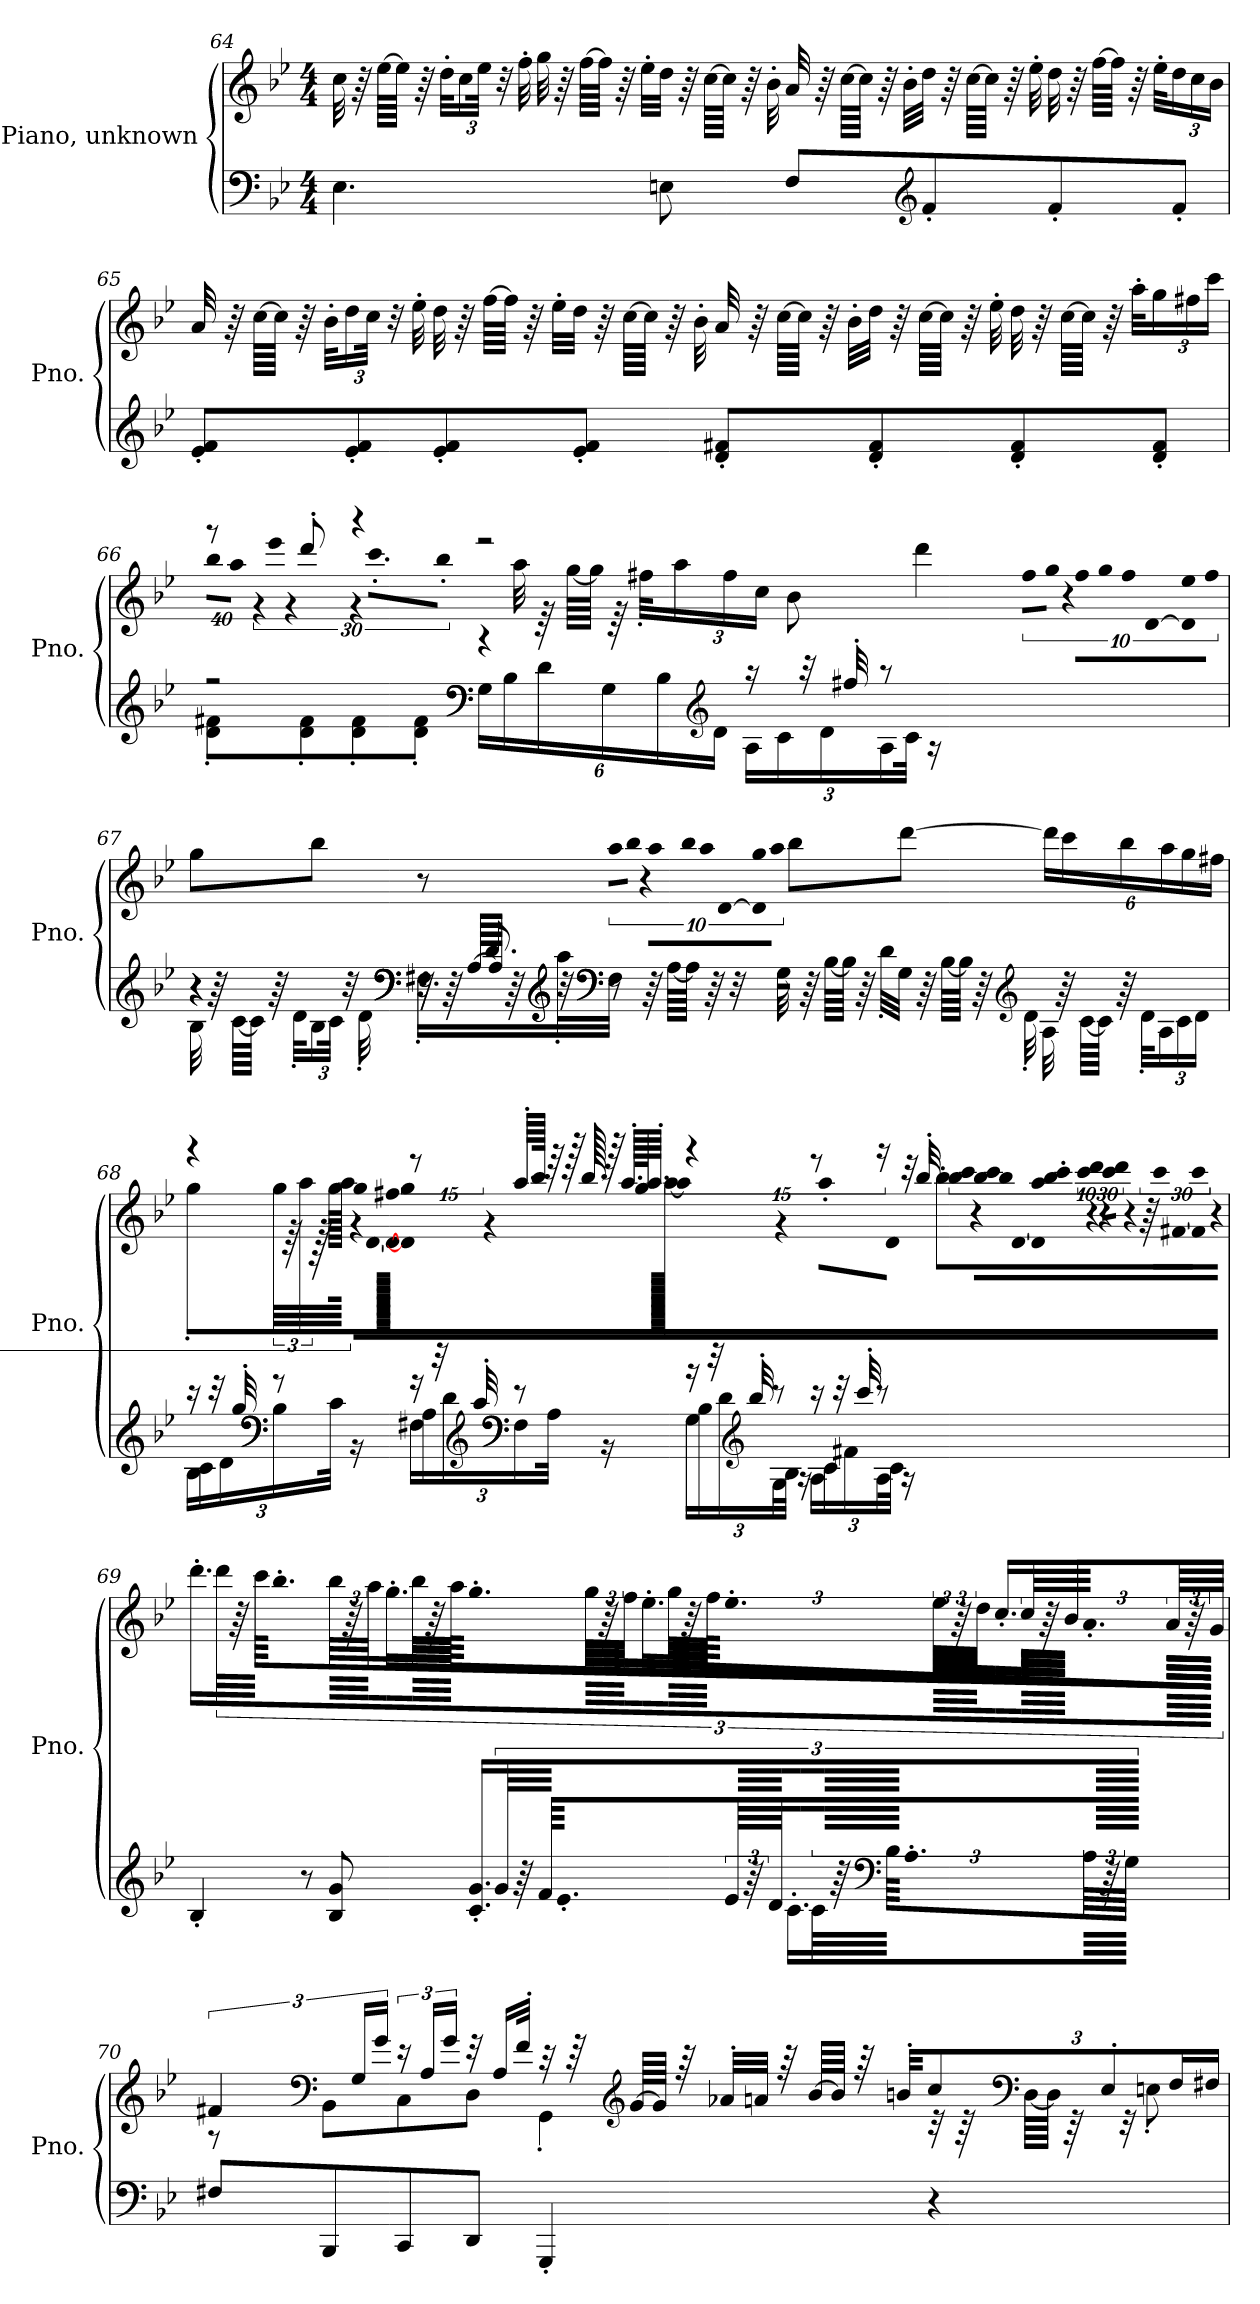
**kern	**kern
*part1	*part1
*staff2	*staff1
*I"Piano, unknown	*
*I'Pno.	*
!!LO:LB:g=z
*clefF4	*clefG2
*k[b-e-]	*k[b-e-]
*M4/4	*M4/4
=64	=64
4.E-\	32cc\
.	64r
.	[64ee-\LLLL
.	64ee-\JJJJ]
.	64r
.	32dd'\KLL
*	*Xbrackettup
.	24cc\
.	48ee-\JJk
.	32r
.	32ff'\
.	32gg\
.	64r
.	[64ff\LLLL
.	64ff\JJJJ]
.	64r
.	32ee-'\LLL
8En\	32dd\JJJ
.	64r
.	[64cc\LLLL
.	64cc\JJJJ]
.	64r
.	32b-'\
8F/L	32a/
.	64r
.	[64cc\LLLL
.	64cc\JJJJ]
.	64r
.	32b-'\LLL
*clefG2	*
8f'/	32dd\JJJ
.	64r
.	[64cc\LLLL
.	64cc\JJJJ]
.	64r
.	32ee-'\
8f'/	32dd\
.	64r
.	[64ff\LLLL
.	64ff\JJJJ]
.	64r
.	32ee-'\KLL
8f'/J	24dd\
.	24cc\
.	24b-\JJ
!!LO:PB:g=z
=65	=65
8e-/' 8f/'L	32a/
.	64r
.	[64cc\LLLL
.	64cc\JJJJ]
.	64r
.	32b-'\KLL
8e-/' 8f/'	24dd\
.	48cc\JJk
.	32r
.	32ee-'\
8e-/' 8f/'	32dd\
.	64r
.	[64ff\LLLL
.	64ff\JJJJ]
.	64r
.	32ee-'\LLL
8e-/' 8f/'J	32dd\JJJ
.	64r
.	[64cc\LLLL
.	64cc\JJJJ]
.	64r
.	32b-'\
8d/' 8f#X/'L	32a/
.	64r
.	[64cc\LLLL
.	64cc\JJJJ]
.	64r
.	32b-'\LLL
8d/' 8f#/'	32dd\JJJ
.	64r
.	[64cc\LLLL
.	64cc\JJJJ]
.	64r
.	32ee-'\
8d/' 8f#/'	32dd\
.	64r
.	[64cc\LLLL
.	64cc\JJJJ]
.	64r
.	32aa'\KLL
8d/' 8f#/'J	24gg\
.	24ff#X\
.	24ccc\JJ
!!LO:LB:g=z
=66	=66
*^	*^
*	*	*	*brackettup
!	!	!	!LO:N:vis=32
2r	8d\' 8f#X\'L	8r	640%23bb-\LLL
!	!	!	!LO:N:vis=32
.	.	.	640%23aa\JJJ
!	!	!	!LO:N:vis=64
.	.	.	960%17r
!	!	!	!LO:N:vis=64
.	.	.	960%17eee-\
!	!	!	!LO:N:vis=32
.	.	.	640%23r
.	8d\' 8f#\'	8ddd'/	.
!	!	!	!LO:N:vis=64
.	.	.	960%17r
!	!	!	!LO:N:vis=32.
.	.	.	1920%103ccc'\LLL
!	!	!	!LO:N:vis=32
.	.	.	640%23bb-'\JJJ
.	8d\' 8f#\'	4r	.
.	.	.	32aa\
.	.	.	64r
.	.	.	[64gg\LLLL
.	.	.	64gg\JJJJ]
.	.	.	64r
.	.	.	32ff#X'\KLL
.	8d\' 8f#\'J	.	.
*	*	*	*Xbrackettup
.	.	.	24aa\
.	.	.	24ff#\
.	.	.	24cc\JJ
*clefF4	*	*	*
*	*Xbrackettup	*	*
4r	24G\LL	2r	.
.	.	.	8b-\
.	24B-\	.	.
.	24d\	.	.
.	24G\	.	.
.	.	.	4ddd\
.	24B-\	.	.
*clefG2	*	*	*
.	24d\JJ	.	.
16r	24A\LL	.	.
.	24c\	.	.
32r	.	.	.
.	24d\	.	.
32ff#X'/	.	.	.
8r	24A\	.	.
*	*	*	*brackettup
!	!	!	!LO:N:vis=64
.	.	.	640%9ff#\LLLL
!	!	!	!LO:N:vis=64
.	.	.	640%9gg\JJJJ
!	!	!	!LO:N:vis=64
.	.	.	640%9r
.	48c\JJk	.	.
!	!	!	!LO:N:vis=64
.	.	.	640%9ff#\LLLL
!	!	!	!LO:N:vis=64
.	.	.	640%9gg\
.	16r	.	.
!	!	!	!LO:N:vis=64
.	.	.	640%9ff#\
!	!	!	!LO:N:vis=64
.	.	.	[640%9d\
!	!	!	!LO:N:vis=64
.	.	.	640%9d\] 640%9ee-\
!	!	!	!LO:N:vis=64
.	.	.	640%9ff#\JJJJ
480ryy	480ryy	480ryy	.
*	*	*v	*v
!!LO:LB:g=z
=67	=67	=67
*	*^	*
4r	32B-\	4r	8gg\L
.	64r	.	.
.	[64c\LLLL	.	.
.	64c\JJJJ]	.	.
.	64r	.	.
.	32d'\KLL	.	.
.	24B-\	.	8bb-\J
.	48c\JJk	.	.
.	32r	.	.
.	32d'\	.	.
*clefF4	*	*	*
16r	16.F#X'\LL	32r	8r
.	.	64r	.
.	.	[64A/LLLL	.
8.d'/	.	64A/JJJJ]	.
.	.	64r	.
*clefG2	*	*	*
.	32aa'\L	32r	.
*clefF4	*	*	*
!	!	!	!LO:N:vis=64
.	32F#\JJJ	8r	640%9aa\LLLL
!	!	!	!LO:N:vis=64
.	.	.	640%9bb-\JJJJ
!	!	!	!LO:N:vis=64
.	.	.	640%9r
.	64r	.	.
!	!	!	!LO:N:vis=64
.	.	.	640%9aa\LLLL
.	[64A\LLLL	.	.
!	!	!	!LO:N:vis=64
.	.	.	640%9bb-\
.	64A\JJJJ]	.	.
!	!	!	!LO:N:vis=64
.	.	.	640%9aa\
.	64r	.	.
!	!	!	!LO:N:vis=64
.	.	.	[640%9d\
.	32r	.	.
!	!	!	!LO:N:vis=64
.	.	.	640%9d\] 640%9gg\
!	!	!	!LO:N:vis=64
.	.	.	640%9aa\JJJJ
2r	32G\	2r	.
.	.	.	8bb-\L
.	64r	.	.
.	[64B-\LLLL	.	.
.	64B-\JJJJ]	.	.
.	64r	.	.
.	32d'\LLL	.	.
.	32G\JJJ	.	.
.	.	.	[8ddd\J
.	64r	.	.
.	[64B-\LLLL	.	.
.	64B-\JJJJ]	.	.
.	64r	.	.
*clefG2	*	*	*
.	32d'\	.	.
.	32A\	.	.
*	*	*	*Xbrackettup
.	.	.	24ddd\LL]
.	64r	.	.
.	.	.	24ccc\
.	[64c\LLLL	.	.
.	64c\JJJJ]	.	.
.	64r	.	.
.	.	.	24bb-\
.	32d'\KLL	.	.
.	24A\	.	.
.	.	.	24aa\
.	24c\	.	.
.	.	.	24gg\
.	24d\JJ	.	.
.	.	.	24ff#X\JJ
640ryy	640ryy	640ryy	.
*	*v	*v	*
!!LO:LB:g=z
=68	=68	=68
*	*	*^
16r	24B-\LL	4r	8gg'\L
.	24c\	.	.
32r	.	.	.
.	24d\	.	.
32gg'/	.	.	.
*clefF4	*	*	*
*	*	*	*brackettup
8r	24B-\	.	96gg\Jkkk
.	.	.	96r
.	.	.	96aa\
.	.	.	128r
.	.	.	64gg\LLLL
.	48c\JJk	.	.
.	.	.	128aa\JJJJk
!	!	!	!LO:N:vis=128
.	16r	.	1920%17r
!	!	!	!LO:N:vis=256
.	.	.	1920%17gg\LLLLL
!	!	!	!LO:N:vis=256
.	.	.	[1920%17d\J
!	!	!	!LO:N:vis=64
.	.	.	960%17d\_ 960%17ff#X\
.	.	.	1920ryy
!	!	!	!LO:N:vis=256
.	.	.	1920%17d\] 1920%17gg\JJJJk
!	!	!	!LO:N:vis=128
.	.	.	1920%17r
16r	24F#X\LL	8r	[1920aa\
.	.	.	640%53aa\]
.	24A\	.	.
32r	.	.	.
.	24d\	.	12r
*clefG2	*	*	*
32aa'/	.	.	.
*clefF4	*	*	*
8r	24F#\	64.aa'/LLLL	.
.	.	128bb-/JJJJk	.
.	.	64r	.
.	48A\JJk	.	24aa'\LL
.	.	128r	.
.	.	128bb-/	.
.	16r	128r	.
.	.	64.aa'/LLLL	.
.	.	.	24d\JJ
.	.	128gg/K	.
.	.	64.aa'/JJJJ	.
16r	24G\LL	4r	8bb-'\L
.	24B-\	.	.
32r	.	.	.
.	24d\	.	.
*clefG2	*	*	*
32bb-'/	.	.	.
!	!	!	!LO:N:vis=64
8r	24G\	.	640%9bb-\LLL
!	!	!	!LO:N:vis=64
.	.	.	640%9ccc\JJJJ
!	!	!	!LO:N:vis=64
.	.	.	640%9r
.	48B-\JJk	.	.
!	!	!	!LO:N:vis=64
.	.	.	640%9bb-\LLLL
!	!	!	!LO:N:vis=64
.	.	.	640%9ccc\
.	16r	.	.
!	!	!	!LO:N:vis=64
.	.	.	640%9bb-\
!	!	!	!LO:N:vis=64
.	.	.	[640%9d\
!	!	!	!LO:N:vis=64
.	.	.	640%9d\] 640%9aa\
!	!	!	!LO:N:vis=64
.	.	.	640%9bb-\JJJ
16r	24A\LL	8r	.
.	.	.	8ccc'\
.	24c\	.	.
32r	.	.	.
.	24f#X\	.	.
32ccc'/	.	.	.
8r	24A\	16r	.
!	!	!	!LO:N:vis=256
.	.	.	1920%17ccc\Jkkkk
!	!	!	!LO:N:vis=128
.	.	.	1920%17r
!	!	!	!LO:N:vis=64
.	.	.	960%17ddd\
!	!	!	!LO:N:vis=128
.	.	.	1920%17r
.	48c\JJk	.	.
!	!	!	!LO:N:vis=256
.	.	.	1920%17ccc\LLLLL
!	!	!	!LO:N:vis=256
.	.	.	1920%17ddd\JJJJJ
.	16r	32r	.
.	.	.	1920r
.	.	.	1920%23r
.	.	.	80ccc\LLLL
.	.	.	[80f#X\
.	.	32bb-'/	.
.	.	.	80f#\] 80ccc\JJJJ
.	.	.	80r
960ryy	960ryy	960ryy	.
*v	*v	*	*
*	*v	*v
!!LO:LB:g=z
=69	=69
4B-'/	16.ddd'\LL
.	96ddd\JJkk
.	96r
.	96ccc\KKLL
.	16.bb-'\
.	96bb-\JJkk
.	96r
.	96aa\
8r	16.gg'\LL
.	96bb-\JJkk
.	96r
.	96aa\KKLL
8B-/ 8g/	16.gg'\
.	96gg\JJkk
.	96r
.	96ff\
16.c/' 16.g/'LL	16.ee-'\LL
*brackettup	*
96g/JJkk	96gg\JJkk
96r	96r
96f/KKLL	96ff\KKLL
16.e-'/	16.ee-'\
96e-/JJkk	96ee-\JJkk
96r	96r
96d/	96dd\
16.c'/LL	16.cc'\LL
96c/JJkk	96cc\JJkk
96r	96r
*clefF4	*
96B-\KKLL	96b-/KKLL
16.A'\	16.a'/
96A\JJkk	96a/JJkk
96r	96r
96G\	96g/
!!LO:LB:g=z
=70	=70
*	*^
8F#X/L	6f#X/	8r
*	*clefF4	*
8BBB-/	.	8BB-\L
.	24G/LL	.
.	24g/JJ	.
8CC/	24r	8C\
.	24A/LL	.
.	24g/JJ	.
8DD/J	32r	8D\J
.	16A/LL	.
.	32f#'/JJk	.
4GGG'/	32r	4GG'\
.	64r	.
*	*clefG2	*
.	[64g/LLLL	.
.	64g/JJJJ]	.
.	64r	.
.	32a-X'/LLL	.
.	32an/JJJ	.
.	64r	.
.	[64b-/LLLL	.
.	64b-/JJJJ]	.
.	64r	.
.	32bn'/KKL	.
*	*Xbrackettup	*
4r	12cc/	32r
.	.	64r
*	*clefF4	*
.	.	[64D\LLLL
.	.	64D\JJJJ]
.	.	64r
.	12E-'/	.
.	.	32r
.	.	8En'\
.	24F/L	.
.	24F#X/JJ	.
*	*v	*v
=	=
*-	*-
